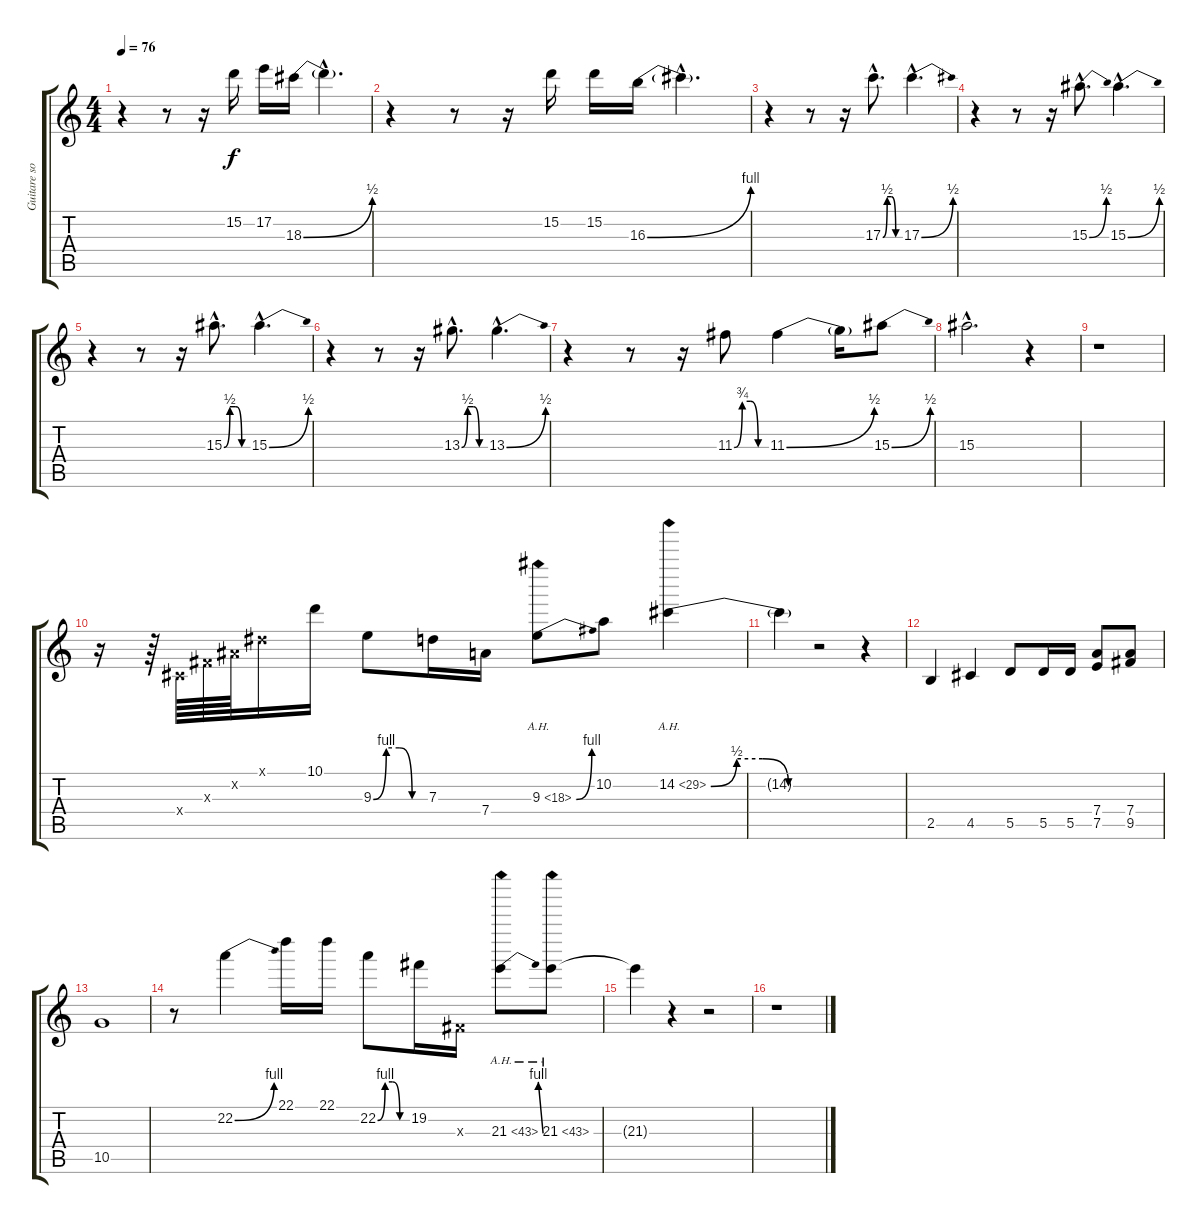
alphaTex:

\track ("Guitare solo 1" "Guitare so") {instrument distortionguitar}
\staff {score tabs}
\tuning (E4 B3 G3 D3 A2 E2) {hide}
\ts (4 4)
\tempo 76
\clef g2
\ks c
r.4{dy f} r.8 r.16 15.2.16 17.2.16 18.3{be (bend 0 0 60 2)}.16 18.3{hac t}.4{d} |
r.4 r.8 r.16 15.2.16 15.2.16 16.3{be (bend 0 0 60 4)}.16 16.3{hac t}.4{d} |
r.4 r.8 r.16 17.3{be (custom 0 0 15 2 30 2 45 0 60 0) hac}.8{d} 17.3{be (bend 0 0 60 2) hac}.4{d} |
r.4 r.8 r.16 15.3{be (bend 0 0 60 2) hac}.8{d} 15.3{be (bend 0 0 60 2) hac}.4{d} |
r.4 r.8 r.16 15.3{be (custom 0 0 15 2 30 2 45 0 60 0) hac}.8{d} 15.3{be (bend 0 0 60 2) hac}.4{d} |
r.4 r.8 r.16 13.3{be (custom 0 0 15 2 30 2 45 0 60 0) hac}.8{d} 13.3{be (bend 0 0 60 2) hac}.4{d} |
r.4 r.8 r.16 11.3{be (custom 0 0 15 3 30 3 45 0 60 0)}.8 11.3{be (bend 0 0 60 2)}.4 11.3{t}.16 15.3{be (bend 0 0 60 2)}.8 |
15.3{hac}.2{d} r.4 |
r.1 |
r.16 r.64 -1.4{x}.64 -1.3{x}.64 -1.2{x}.64 -1.1{x}.16 10.1.16 9.3{be (custom 0 0 15 4 30 4 45 0 60 0)}.8 7.3.16 7.4.16 9.3{be (bend 0 0 60 4) ah 9}.8 10.2.8 14.2{be (custom 0 0 15 2 30 2 45 0 60 0) ah 15}.4 |
14.2{t}.4 r.2 r.4 |
2.5.4 4.5.4 5.5.8 5.5.16 5.5.16 (7.4 7.5).8 (7.4 9.5).8 |
10.5.1 |
r.8 22.2{be (bend 0 0 60 4)}.4 22.1.16 22.1.16 22.2{be (custom 0 0 15 4 30 4 45 0 60 0)}.8 19.2.16 -1.3{x}.16 21.3{be (bend 0 0 60 4) ah 22}.8 21.3{ah 22}.8 |
21.3{t}.4 r.4 r.2 |
r.1
